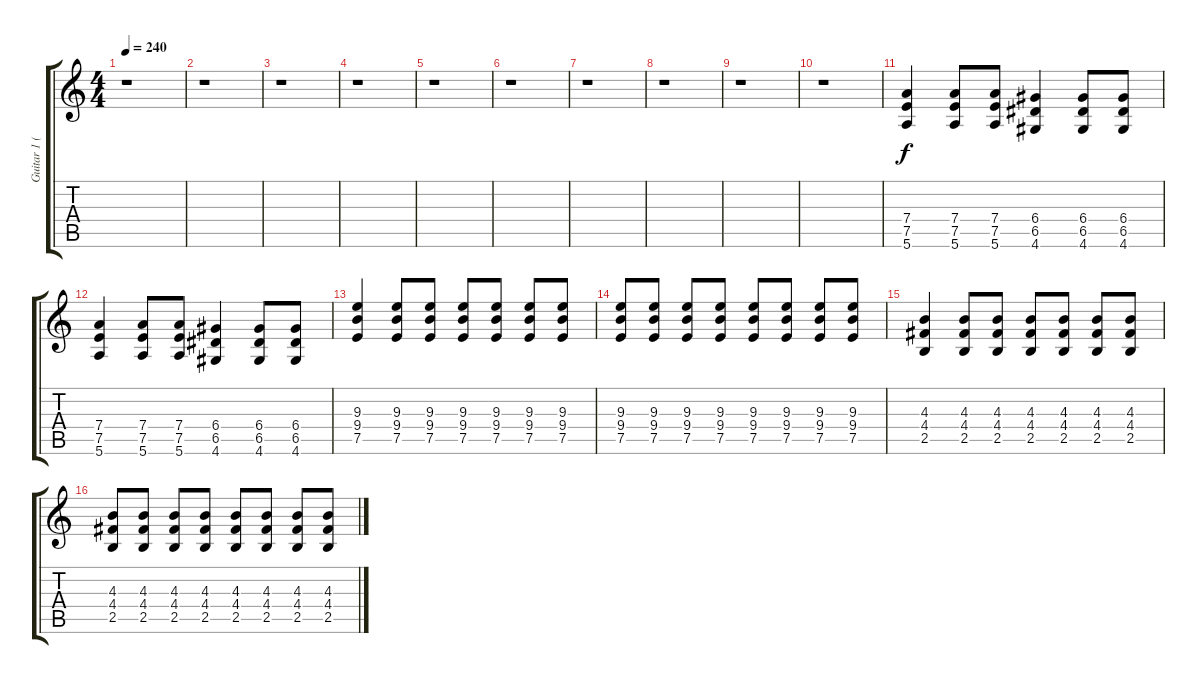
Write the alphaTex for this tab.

\track ("Guitar 1 (Robbie)" "Guitar 1 (") {instrument distortionguitar}
\staff {score tabs}
\tuning (E4 B3 G3 D3 A2 E2) {hide}
\ts (4 4)
\tempo 240
\clef g2
\ks c
r.1{dy f} |
r.1 |
r.1 |
r.1 |
r.1 |
r.1 |
r.1 |
r.1 |
r.1 |
r.1 |
(7.4 7.5 5.6).4 (7.4 7.5 5.6).8 (7.4 7.5 5.6).8 (6.4 6.5 4.6).4 (6.4 6.5 4.6).8 (6.4 6.5 4.6).8 |
(7.4 7.5 5.6).4 (7.4 7.5 5.6).8 (7.4 7.5 5.6).8 (6.4 6.5 4.6).4 (6.4 6.5 4.6).8 (6.4 6.5 4.6).8 |
(9.3 9.4 7.5).4 (9.3 9.4 7.5).8 (9.3 9.4 7.5).8 (9.3 9.4 7.5).8 (9.3 9.4 7.5).8 (9.3 9.4 7.5).8 (9.3 9.4 7.5).8 |
(9.3 9.4 7.5).8 (9.3 9.4 7.5).8 (9.3 9.4 7.5).8 (9.3 9.4 7.5).8 (9.3 9.4 7.5).8 (9.3 9.4 7.5).8 (9.3 9.4 7.5).8 (9.3 9.4 7.5).8 |
(4.3 4.4 2.5).4 (4.3 4.4 2.5).8 (4.3 4.4 2.5).8 (4.3 4.4 2.5).8 (4.3 4.4 2.5).8 (4.3 4.4 2.5).8 (4.3 4.4 2.5).8 |
(4.3 4.4 2.5).8 (4.3 4.4 2.5).8 (4.3 4.4 2.5).8 (4.3 4.4 2.5).8 (4.3 4.4 2.5).8 (4.3 4.4 2.5).8 (4.3 4.4 2.5).8 (4.3 4.4 2.5).8
